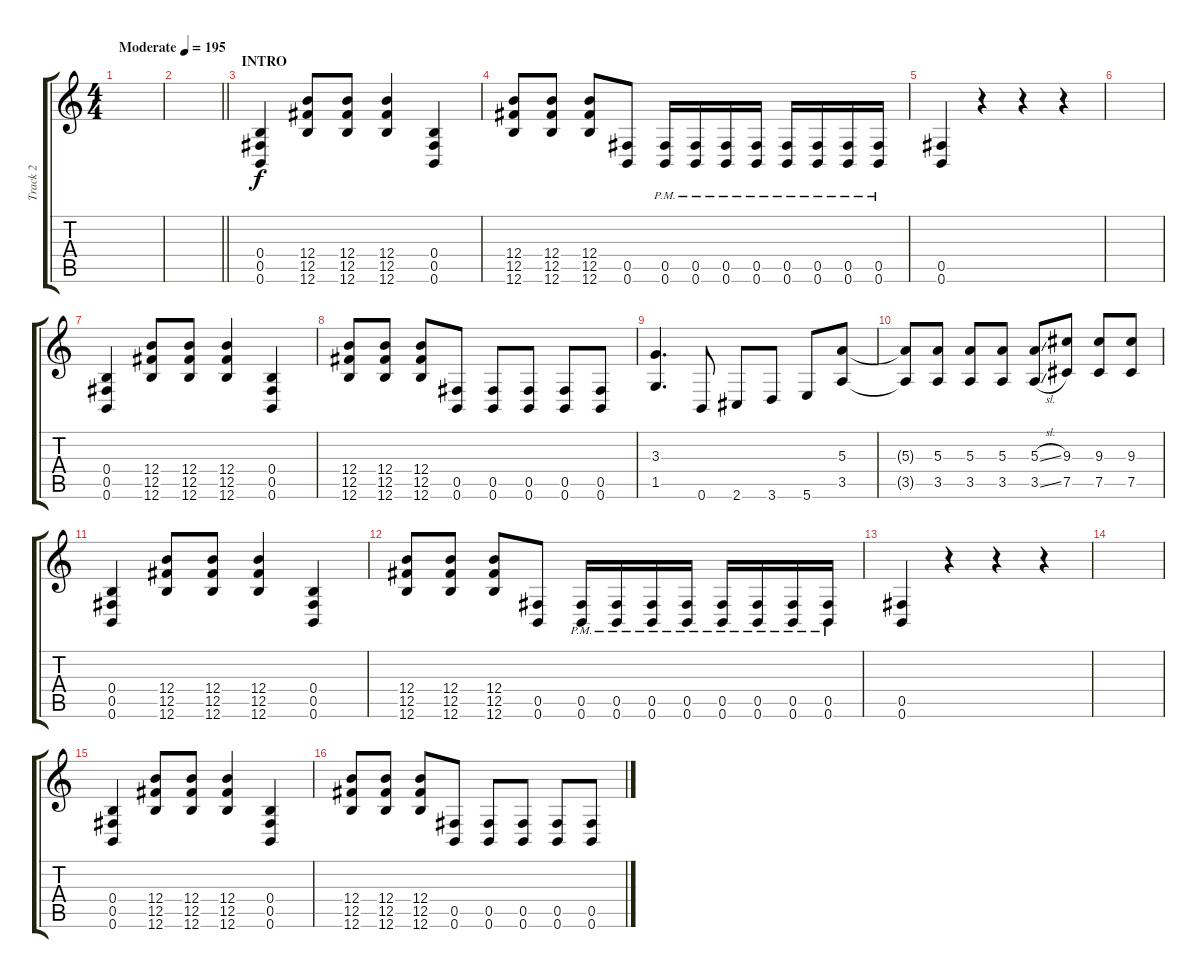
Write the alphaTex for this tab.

\track ("Track 2" "Track 2") {instrument overdrivenguitar}
\staff {score tabs}
\tuning (Db4 Ab3 E3 B2 Gb2 B1) {hide}
\ts (4 4)
\tempo (195 "Moderate")
\clef g2
\ks c
|
\barLineRight lightlight
|
\section ("" "INTRO")
(0.4 0.5 0.6).4 (12.4 12.5 12.6).8 (12.4 12.5 12.6).8 (12.4 12.5 12.6).4 (0.4 0.5 0.6).4 |
(12.4 12.5 12.6).8 (12.4 12.5 12.6).8 (12.4 12.5 12.6).8 (0.5 0.6).8 (0.5{pm} 0.6{pm}).16 (0.5{pm} 0.6{pm}).16 (0.5{pm} 0.6{pm}).16 (0.5{pm} 0.6{pm}).16 (0.5{pm} 0.6{pm}).16 (0.5{pm} 0.6{pm}).16 (0.5{pm} 0.6{pm}).16 (0.5{pm} 0.6{pm}).16 |
(0.5 0.6).4 r.4 r.4 r.4 |
|
(0.4 0.5 0.6).4 (12.4 12.5 12.6).8 (12.4 12.5 12.6).8 (12.4 12.5 12.6).4 (0.4 0.5 0.6).4 |
(12.4 12.5 12.6).8 (12.4 12.5 12.6).8 (12.4 12.5 12.6).8 (0.5 0.6).8 (0.5 0.6).8 (0.5 0.6).8 (0.5 0.6).8 (0.5 0.6).8 |
(3.3 1.5).4{d} 0.6.8 2.6.8 3.6.8 5.6.8 (5.3 3.5).8 |
(5.3{t} 3.5{t}).8 (5.3 3.5).8 (5.3 3.5).8 (5.3 3.5).8 (5.3{sl} 3.5{sl}).8 (9.3 7.5).8 (9.3 7.5).8 (9.3 7.5).8 |
(0.4 0.5 0.6).4 (12.4 12.5 12.6).8 (12.4 12.5 12.6).8 (12.4 12.5 12.6).4 (0.4 0.5 0.6).4 |
(12.4 12.5 12.6).8 (12.4 12.5 12.6).8 (12.4 12.5 12.6).8 (0.5 0.6).8 (0.5{pm} 0.6{pm}).16 (0.5{pm} 0.6{pm}).16 (0.5{pm} 0.6{pm}).16 (0.5{pm} 0.6{pm}).16 (0.5{pm} 0.6{pm}).16 (0.5{pm} 0.6{pm}).16 (0.5{pm} 0.6{pm}).16 (0.5{pm} 0.6{pm}).16 |
(0.5 0.6).4 r.4 r.4 r.4 |
|
(0.4 0.5 0.6).4 (12.4 12.5 12.6).8 (12.4 12.5 12.6).8 (12.4 12.5 12.6).4 (0.4 0.5 0.6).4 |
(12.4 12.5 12.6).8 (12.4 12.5 12.6).8 (12.4 12.5 12.6).8 (0.5 0.6).8 (0.5 0.6).8 (0.5 0.6).8 (0.5 0.6).8 (0.5 0.6).8
